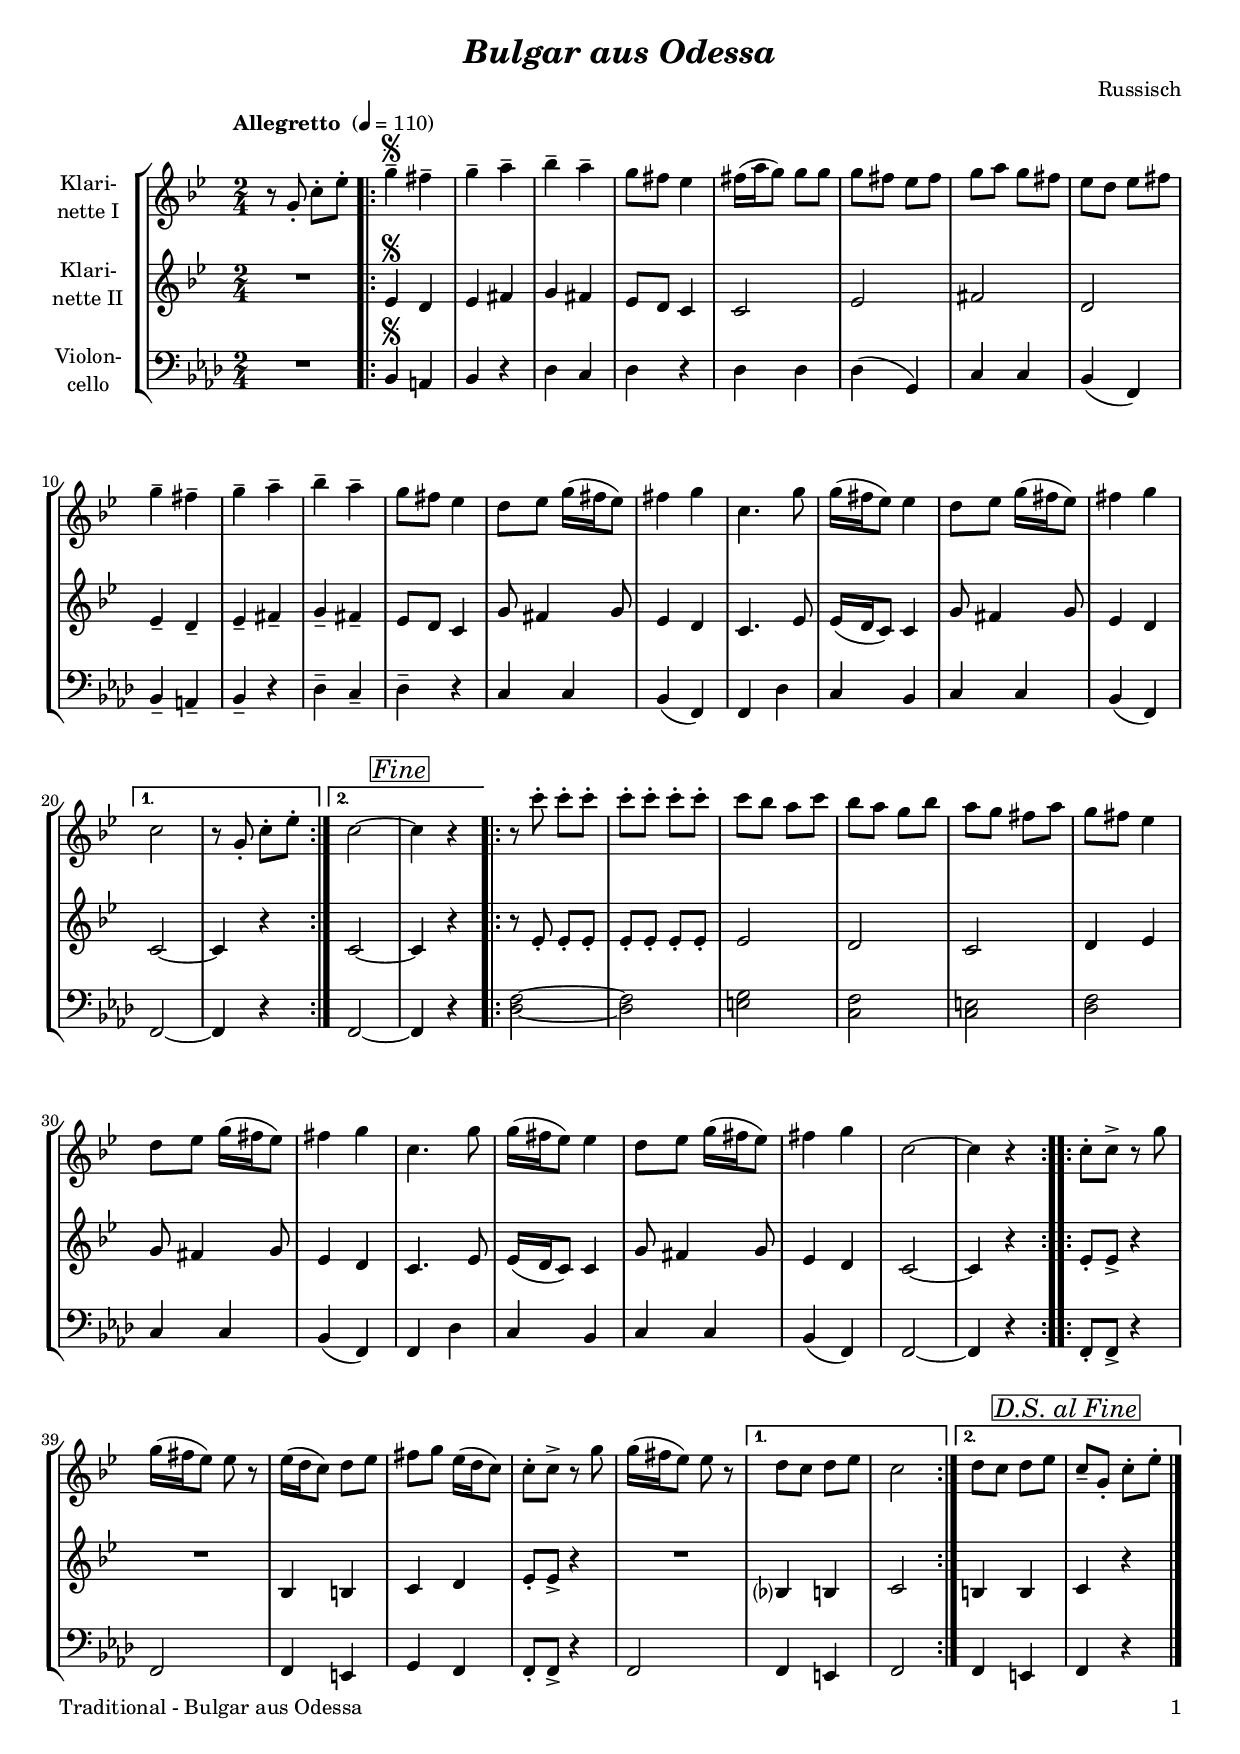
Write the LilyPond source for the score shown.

\version "2.18.2"
\include "deutsch.ly"
  
#(set-global-staff-size 18)

\header {
  title     = \markup \bold \italic "Bulgar aus Odessa"
  composer  = "Russisch"
%  arranger  = ""
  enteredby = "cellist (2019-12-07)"
%  piece     = ""
}

voiceconsts = {
  \key g \minor
  \time 2/4
  \clef "treble"
%  \numericTimeSignature
  \compressFullBarRests
  % Set default beaming for all staves
%  \set Timing.beamExceptions = #'()
%  \set Timing.baseMoment     = #(ly:make-moment 1 4)
%  \set Timing.beatStructure  = #'(1 1 1 1)
  \tempo "Allegretto " 4=110
}

micl = "clarinet"
mifl = "flute"
miob = "oboe"
mifh = "french horn"
misx = "tenor sax"
mist = "string ensemble 1"
%miba = "cello"
miba = "bassoon"
%miba = "pizzicato strings"

fine = \mark \markup \box \italic "Fine"
dsaf = \mark \markup \box \italic "D.S. al Fine"

va = \relative c'' {
  \voiceconsts

  r8 g-. c-. es-.
  \repeat volta 2 {
    g4--\segno fis--
    g-- a--
    b-- a--
    g8 fis es4
    fis16( a g8) g g
    g fis es fis
    g a g fis

    es d es fis
    g4-- fis--
    g-- a--
    b-- a--
    g8 fis es4
    d8 es g16( fis es8)
    fis4 g
    c,4. g'8
    g16( fis es8) es4

    d8 es g16( fis es8)
    fis4 g
  }
  \alternative {
    { c,2 | r8 g-. c-. es-. }
    { c2~ | \fine c4 r }
  }

  \repeat volta 2 {
    r8 c'-. c-. c-.
    c-. c-. c-. c-.
    c b a c

    b a g b
    a g fis a
    g fis es4
    d8 es g16( fis es8)
    fis4 g
    c,4. g'8
    g16( fis es8) es4
    d8 es g16( fis es8)
    fis4 g
    c,2~
    c4 r
  }

  \repeat volta 2 {
    c8-. c-> r g'
    g16( fis es8) es r
    es16( d c8) d es
    fis g es16( d c8)
    c-. c-> r g'

    g16( fis es8) es r
  }
  \alternative {
    { d c d es | c2 }
    { d8 c d es | \dsaf c-- g-. c-. es-. }
  } \bar "|."
}

vb = \relative c' {
  \voiceconsts

  R2
  \repeat volta 2 {
    es4\segno d
    es fis
    g fis
    es8 d c4
    c2
    es
    fis
    d
    es4-- d--
    es-- fis--
    g-- fis--

    es8 d c4
    g'8 fis4 g8
    es4 d
    c4. es8
    es16( d c8) c4
    g'8 fis4 g8
    es4 d
  }
  \alternative {
    { c2~ | c4 r }
    { c2~ | \fine c4 r }
  }

  \repeat volta 2 {
    r8 es-. es-. es-.
    es-. es-. es-. es-.
    es2
    d
    c
    d4 es
    g8 fis4 g8
    es4 d
    c4. es8
    es16( d c8) c4

    g'8 fis4 g8
    es4 d
    c2~
    c4 r
  }

  \repeat volta 2 {
    es8-. es-> r4
    R2
    b4 h
    c d
    es8-. es-> r4
    R2
  }
  \alternative {
    { b?4 h | c2 }
    { h4 h | \dsaf c r }
  } \bar "|."
}

vc = \relative c {
  \voiceconsts
  \clef "bass"

  R2
  \repeat volta 2 {
    c4\segno h
    c r
    es d
    es r
    es es
    es( a,)
    d d
    c( g)
    c-- h--
    c-- r
    es-- d--
    es-- r

    d d
    c( g)
    g es'
    d c
    d d
    c( g)
  }
  \alternative {
    { g2~ | g4 r }
    { g2~ | \fine g4 r }
  }

  \repeat volta 2 {
    <es' g>2~
    <es g>
    <fis a>
    <d g>
    <d fis>

    <es g>
    d4 d
    c( g)
    g es'
    d c
    d d
    c( g)
    g2~
    g4 r
  }

  \repeat volta 2 {
    g8-. g-> r4
    g2

    g4 fis
    a g
    g8-. g-> r4
    g2
  }
  \alternative {
    { g4 fis | g2 }
    { g4 fis | \dsaf g r }
  } \bar "|."
}


music = \new StaffGroup <<
      \new Staff {
	\set Staff.midiInstrument = \micl
	\set Staff.instrumentName = \markup \center-column { "Klari-" "nette I" }
	\transpose g g { \va }
      }

      \new Staff {
	\set Staff.midiInstrument = \micl
	\set Staff.instrumentName = \markup \center-column { "Klari-" "nette II" }
	\transpose g g { \vb }
      }

      \new Staff {
	\set Staff.midiInstrument = \miba
	\set Staff.instrumentName = \markup \center-column { "Violon-" "cello" }
	\transpose g f { \vc }
      }
>>

\book {
   \paper {
    print-page-number = ##t
    print-first-page-number = ##t
    ragged-last-bottom = ##f
    oddHeaderMarkup = \markup \null
    evenHeaderMarkup = \markup \null
    oddFooterMarkup = \markup {
      \fill-line {
        \on-the-fly #print-page-number-check-first
        "Traditional - Bulgar aus Odessa" \fromproperty #'page:page-number-string
      }
    }
    evenFooterMarkup = \oddFooterMarkup
  } \score {
    \music
    \layout {}
  }

  \score {
    \unfoldRepeats \music

    \midi {
      \context {
        \Score
      }
    }
  }
}
